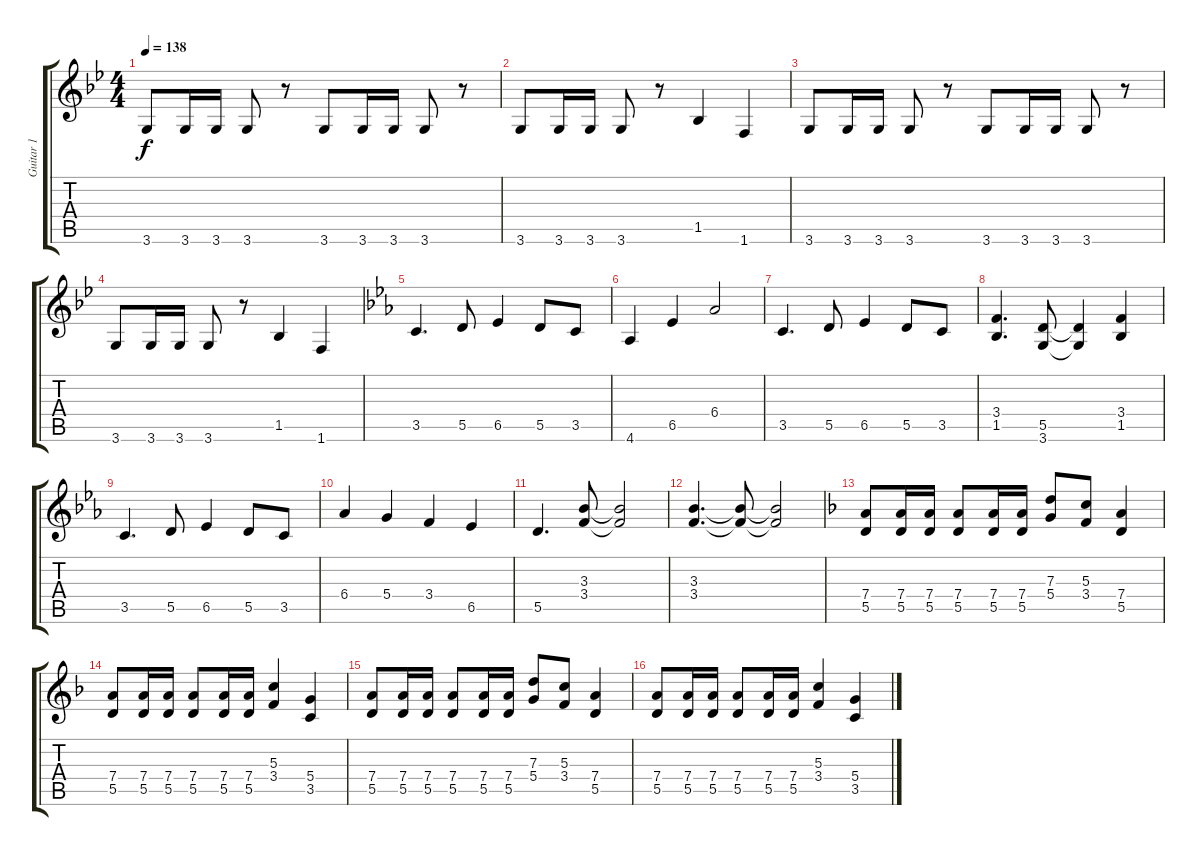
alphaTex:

\track ("Guitar 1" "Guitar 1") {instrument overdrivenguitar}
\staff {score tabs}
\tuning (E4 B3 G3 D3 A2 E2) {hide}
\ts (4 4)
\tempo 138
\clef g2
\ks bb
3.6.8{dy f} 3.6.16 3.6.16 3.6.8 r.8 3.6.8 3.6.16 3.6.16 3.6.8 r.8 |
3.6.8 3.6.16 3.6.16 3.6.8 r.8 1.5.4 1.6.4 |
3.6.8 3.6.16 3.6.16 3.6.8 r.8 3.6.8 3.6.16 3.6.16 3.6.8 r.8 |
3.6.8 3.6.16 3.6.16 3.6.8 r.8 1.5.4 1.6.4 |
\ks eb
3.5.4{d} 5.5.8 6.5.4 5.5.8 3.5.8 |
4.6.4 6.5.4 6.4.2 |
3.5.4{d} 5.5.8 6.5.4 5.5.8 3.5.8 |
(3.4 1.5).4{d} (5.5 3.6).8 (5.5{t} 3.6{t}).4 (3.4 1.5).4 |
3.5.4{d} 5.5.8 6.5.4 5.5.8 3.5.8 |
6.4.4 5.4.4 3.4.4 6.5.4 |
5.5.4{d} (3.3 3.4).8 (3.3{t} 3.4{t}).2 |
(3.3 3.4).4{d} (3.3{t} 3.4{t}).8 (3.3{t} 3.4{t}).2 |
\ks f
(7.4 5.5).8 (7.4 5.5).16 (7.4 5.5).16 (7.4 5.5).8 (7.4 5.5).16 (7.4 5.5).16 (7.3 5.4).8 (5.3 3.4).8 (7.4 5.5).4 |
(7.4 5.5).8 (7.4 5.5).16 (7.4 5.5).16 (7.4 5.5).8 (7.4 5.5).16 (7.4 5.5).16 (5.3 3.4).4 (5.4 3.5).4 |
(7.4 5.5).8 (7.4 5.5).16 (7.4 5.5).16 (7.4 5.5).8 (7.4 5.5).16 (7.4 5.5).16 (7.3 5.4).8 (5.3 3.4).8 (7.4 5.5).4 |
(7.4 5.5).8 (7.4 5.5).16 (7.4 5.5).16 (7.4 5.5).8 (7.4 5.5).16 (7.4 5.5).16 (5.3 3.4).4 (5.4 3.5).4
